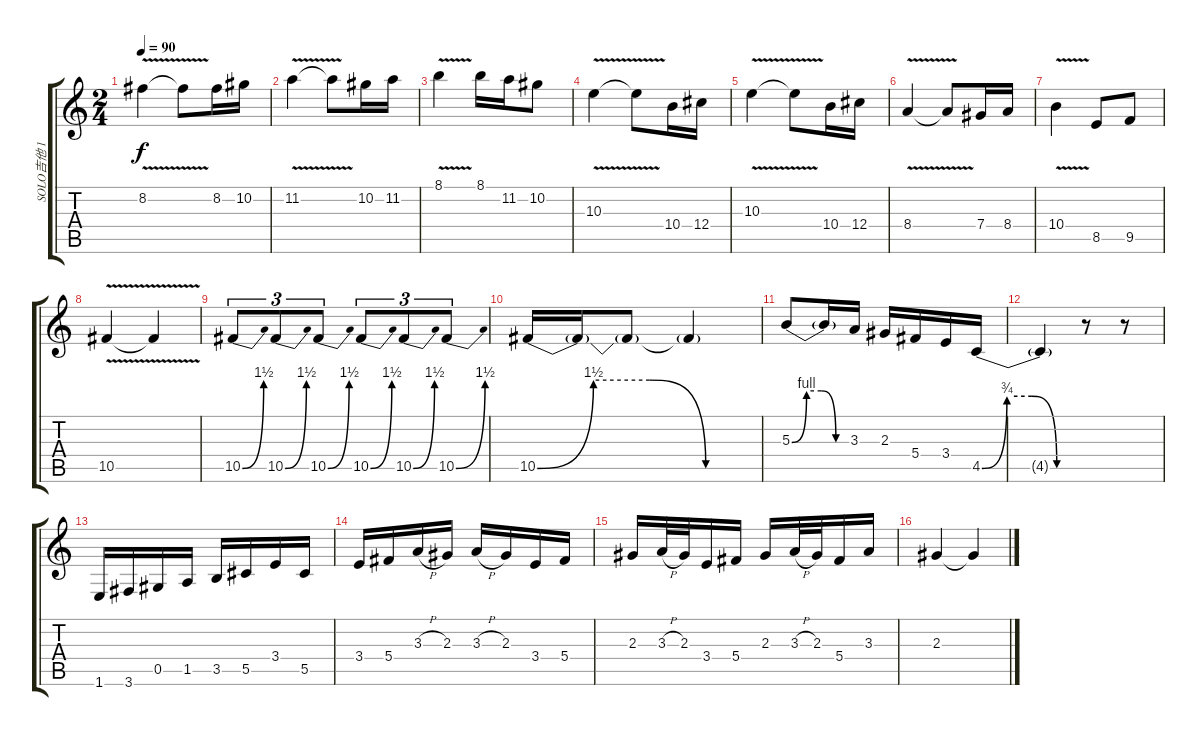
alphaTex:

\track ("SOLO吉他 1" "SOLO吉他 1") {instrument distortionguitar}
\staff {score tabs}
\tuning (Eb4 Bb3 Gb3 Db3 Ab2 Eb2) {hide}
\ts (2 4)
\tempo 90
\clef g2
\ks c
8.2{v}.4{dy f} 8.2{t}.8 8.2.16 10.2.16 |
11.2{v}.4 11.2{t}.8 10.2.16 11.2.16 |
8.1{v}.4 8.1.16 11.2.16 10.2.8 |
10.3{v}.4 10.3{t}.8 10.4.16 12.4.16 |
10.3{v}.4 10.3{t}.8 10.4.16 12.4.16 |
8.4{v}.4 8.4{t}.8 7.4.16 8.4.16 |
10.4{v}.4 8.5.8 9.5.8 |
10.5{v}.4 10.5{t}.4 |
10.5{be (bend 0 0 60 6)}.8{tu (3 2) volume 16} 10.5{be (bend 0 0 60 6)}.8{tu (3 2)} 10.5{be (bend 0 0 60 6)}.8{tu (3 2)} 10.5{be (bend 0 0 60 6)}.8{tu (3 2)} 10.5{be (bend 0 0 60 6)}.8{tu (3 2)} 10.5{be (bend 0 0 60 6)}.8{tu (3 2)} |
10.5{be (custom 0 0 15 6 30 6 45 0 60 0)}.16 10.5{t}.16 10.5{t}.8 10.5{t}.4 |
5.3{be (custom 0 0 15 4 30 4 45 0 60 0)}.8 5.3{t}.16 3.3.16 2.3.16 5.4.16 3.4.16 4.5{be (custom 0 0 15 3 30 3 45 0 60 0)}.16 |
4.5{t}.4 r.8 r.8 |
1.6.16 3.6.16 0.5.16 1.5.16 3.5.16 5.5.16 3.4.16 5.5.16 |
3.4.16 5.4.16 3.3{h}.16 2.3.16 3.3{h}.16 2.3.16 3.4.16 5.4.16 |
2.3.16 3.3{h}.32 2.3.32 3.4.16 5.4.16 2.3.16 3.3{h}.32 2.3.32 5.4.16 3.3.16 |
2.3.4 2.3{t}.4
